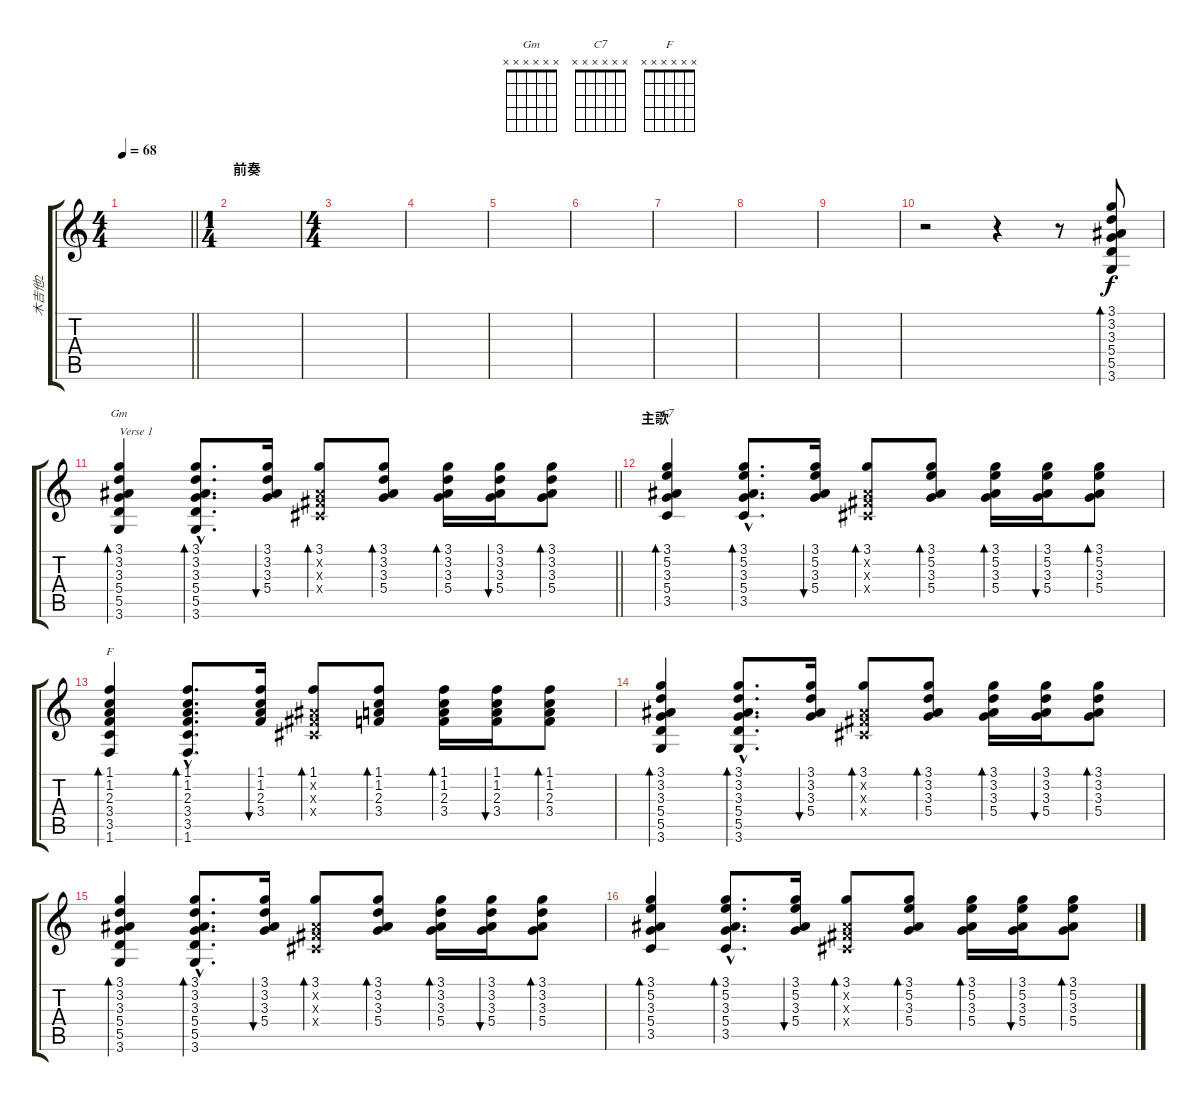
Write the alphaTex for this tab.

\track ("木吉他2" "木吉他2") {instrument acousticguitarsteel}
\staff {score tabs}
\tuning (E4 B3 G3 D3 A2 E2) {hide}
\chord ("Gm" x x x x x x)
\chord ("C7" x x x x x x)
\chord ("F" x x x x x x)
\ts (4 4)
\tempo 68
\clef g2
\barLineRight lightlight
\ks c
|
\ts (1 4)
\section ("" "前奏")
|
\ts (4 4)
|
|
|
|
|
|
|
r.2 r.4 r.8 (3.1 3.2 3.3 5.4 5.5 3.6).8{bd 60} |
\barLineRight lightlight
(3.1 3.2 3.3 5.4 5.5 3.6).4{bd 60 ch "Gm" txt "Verse 1"} (3.1{hac} 3.2{hac} 3.3{hac} 5.4{hac} 5.5{hac} 3.6{hac}).8{d bd 60} (3.1 3.2 3.3 5.4).16{bu 30} (3.1 -1.2{x} -1.3{x} -1.4{x}).8{bd 30} (3.1 3.2 3.3 5.4).8{bd 30} (3.1 3.2 3.3 5.4).16{bd 30} (3.1 3.2 3.3 5.4).16{bu 30} (3.1 3.2 3.3 5.4).8{bd 30} |
\section ("" "主歌")
(3.1 5.2 3.3 5.4 3.5).4{bd 60 ch "C7"} (3.1{hac} 5.2{hac} 3.3{hac} 5.4{hac} 3.5{hac}).8{d bd 60} (3.1 5.2 3.3 5.4).16{bu 30} (3.1 -1.2{x} -1.3{x} -1.4{x}).8{bd 30} (3.1 5.2 3.3 5.4).8{bd 30} (3.1 5.2 3.3 5.4).16{bd 30} (3.1 5.2 3.3 5.4).16{bu 30} (3.1 5.2 3.3 5.4).8{bd 30} |
(1.1 1.2 2.3 3.4 3.5 1.6).4{bd 60 ch "F"} (1.1{hac} 1.2{hac} 2.3{hac} 3.4{hac} 3.5{hac} 1.6{hac}).8{d bd 60} (1.1 1.2 2.3 3.4).16{bu 30} (1.1 -1.2{x} -1.3{x} -1.4{x}).8{bd 30} (1.1 1.2 2.3 3.4).8{bd 30} (1.1 1.2 2.3 3.4).16{bd 30} (1.1 1.2 2.3 3.4).16{bu 30} (1.1 1.2 2.3 3.4).8{bd 30} |
(3.1 3.2 3.3 5.4 5.5 3.6).4{bd 60} (3.1{hac} 3.2{hac} 3.3{hac} 5.4{hac} 5.5{hac} 3.6{hac}).8{d bd 60} (3.1 3.2 3.3 5.4).16{bu 30} (3.1 -1.2{x} -1.3{x} -1.4{x}).8{bd 30} (3.1 3.2 3.3 5.4).8{bd 30} (3.1 3.2 3.3 5.4).16{bd 30} (3.1 3.2 3.3 5.4).16{bu 30} (3.1 3.2 3.3 5.4).8{bd 30} |
(3.1 3.2 3.3 5.4 5.5 3.6).4{bd 60} (3.1{hac} 3.2{hac} 3.3{hac} 5.4{hac} 5.5{hac} 3.6{hac}).8{d bd 60} (3.1 3.2 3.3 5.4).16{bu 30} (3.1 -1.2{x} -1.3{x} -1.4{x}).8{bd 30} (3.1 3.2 3.3 5.4).8{bd 30} (3.1 3.2 3.3 5.4).16{bd 30} (3.1 3.2 3.3 5.4).16{bu 30} (3.1 3.2 3.3 5.4).8{bd 30} |
(3.1 5.2 3.3 5.4 3.5).4{bd 60} (3.1{hac} 5.2{hac} 3.3{hac} 5.4{hac} 3.5{hac}).8{d bd 60} (3.1 5.2 3.3 5.4).16{bu 30} (3.1 -1.2{x} -1.3{x} -1.4{x}).8{bd 30} (3.1 5.2 3.3 5.4).8{bd 30} (3.1 5.2 3.3 5.4).16{bd 30} (3.1 5.2 3.3 5.4).16{bu 30} (3.1 5.2 3.3 5.4).8{bd 30}
